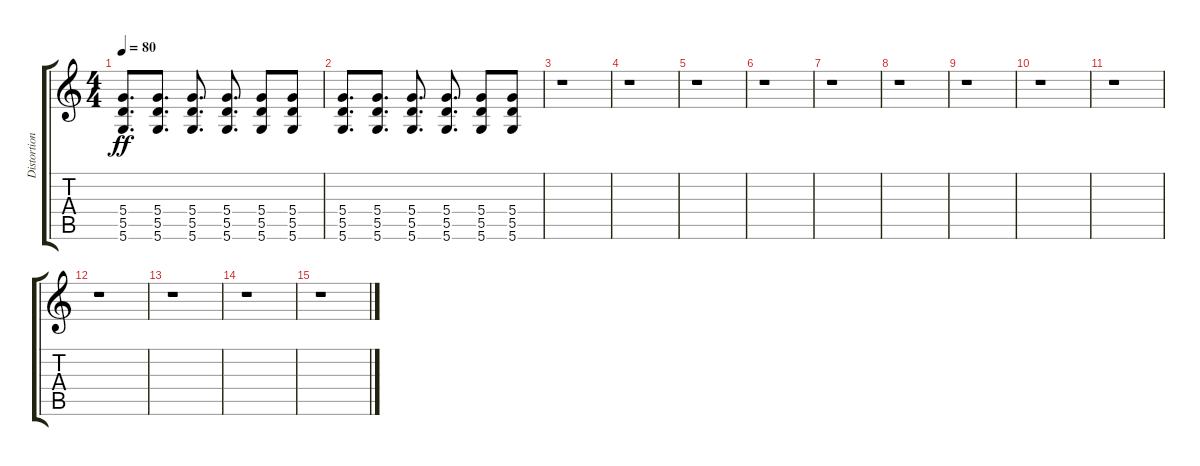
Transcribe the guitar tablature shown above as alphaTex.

\track ("Distortion 1" "Distortion") {instrument distortionguitar}
\staff {score tabs}
\tuning (E4 B3 G3 D3 A2 D2) {hide}
\ts (4 4)
\tempo 80
\clef g2
\ks c
(5.4 5.5 5.6).8{d dy ff} (5.4 5.5 5.6).8{d} (5.4 5.5 5.6).8{d} (5.4 5.5 5.6).8{d} (5.4 5.5 5.6).8 (5.4 5.5 5.6).8 |
(5.4 5.5 5.6).8{d} (5.4 5.5 5.6).8{d} (5.4 5.5 5.6).8{d} (5.4 5.5 5.6).8{d} (5.4 5.5 5.6).8 (5.4 5.5 5.6).8 |
r.1 |
r.1 |
r.1 |
r.1 |
r.1 |
r.1 |
r.1 |
r.1 |
r.1 |
r.1 |
r.1 |
r.1 |
r.1
